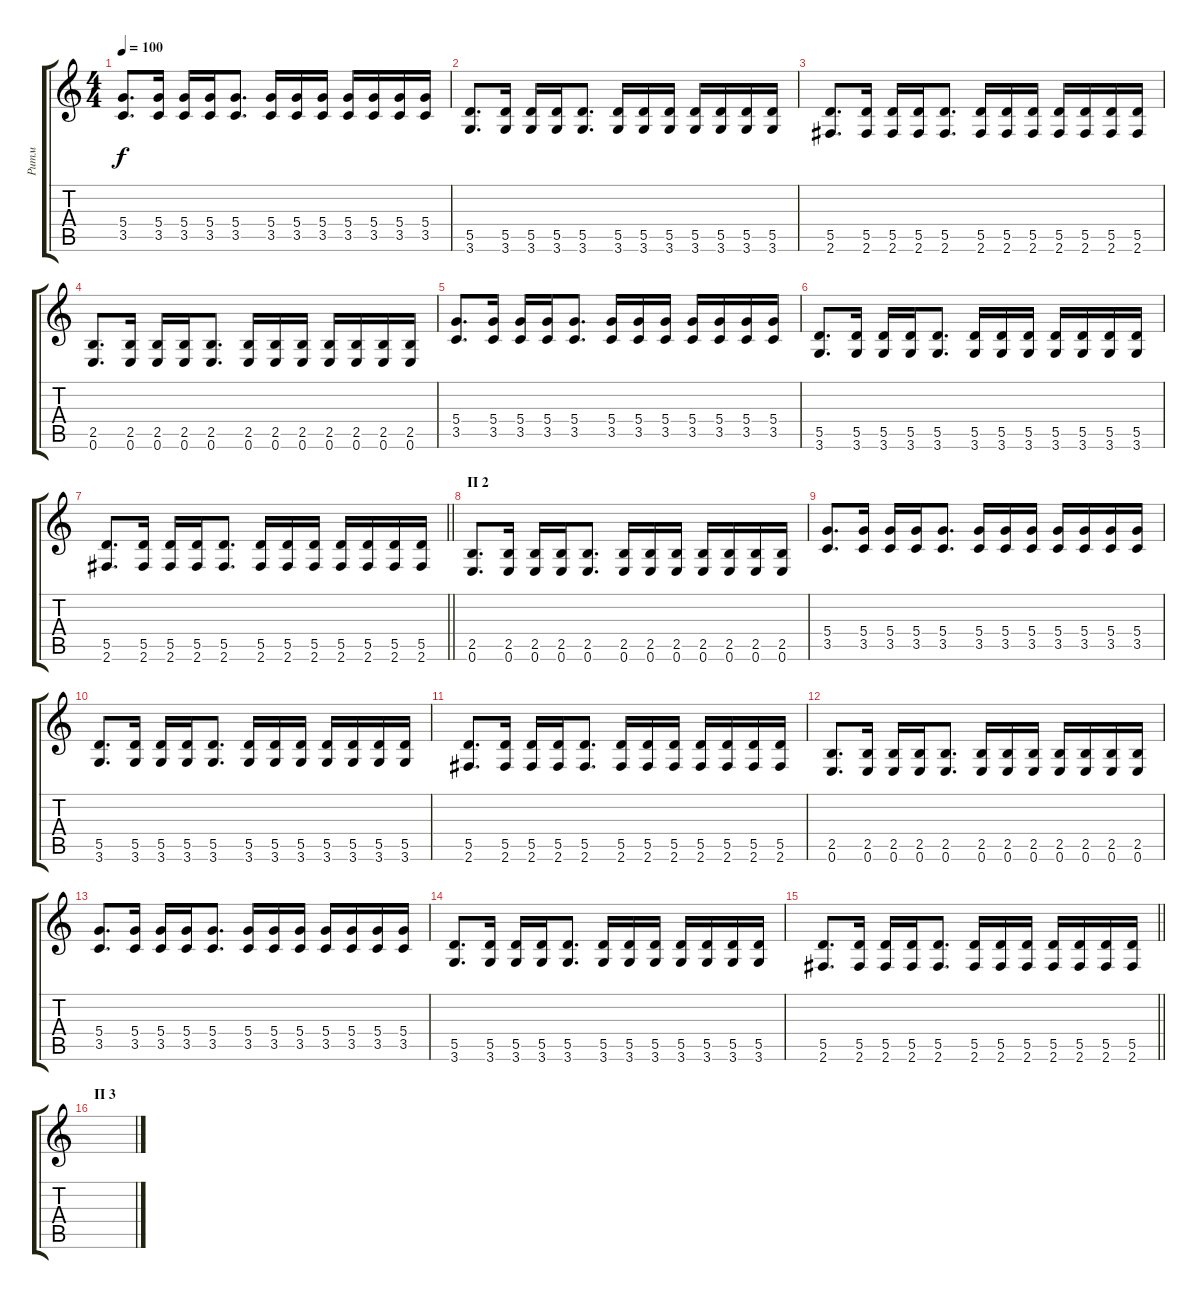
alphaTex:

\track ("Ритм" "Ритм") {instrument acousticguitarsteel}
\staff {score tabs}
\tuning (E4 B3 G3 D3 A2 E2) {hide}
\ts (4 4)
\tempo 100
\clef g2
\ks c
(5.4 3.5).8{d dy f} (5.4 3.5).16 (5.4 3.5).16 (5.4 3.5).16 (5.4 3.5).8{d} (5.4 3.5).16 (5.4 3.5).16 (5.4 3.5).16 (5.4 3.5).16 (5.4 3.5).16 (5.4 3.5).16 (5.4 3.5).16 |
(5.5 3.6).8{d} (5.5 3.6).16 (5.5 3.6).16 (5.5 3.6).16 (5.5 3.6).8{d} (5.5 3.6).16 (5.5 3.6).16 (5.5 3.6).16 (5.5 3.6).16 (5.5 3.6).16 (5.5 3.6).16 (5.5 3.6).16 |
(5.5 2.6).8{d} (5.5 2.6).16 (5.5 2.6).16 (5.5 2.6).16 (5.5 2.6).8{d} (5.5 2.6).16 (5.5 2.6).16 (5.5 2.6).16 (5.5 2.6).16 (5.5 2.6).16 (5.5 2.6).16 (5.5 2.6).16 |
(2.5 0.6).8{d} (2.5 0.6).16 (2.5 0.6).16 (2.5 0.6).16 (2.5 0.6).8{d} (2.5 0.6).16 (2.5 0.6).16 (2.5 0.6).16 (2.5 0.6).16 (2.5 0.6).16 (2.5 0.6).16 (2.5 0.6).16 |
(5.4 3.5).8{d} (5.4 3.5).16 (5.4 3.5).16 (5.4 3.5).16 (5.4 3.5).8{d} (5.4 3.5).16 (5.4 3.5).16 (5.4 3.5).16 (5.4 3.5).16 (5.4 3.5).16 (5.4 3.5).16 (5.4 3.5).16 |
(5.5 3.6).8{d} (5.5 3.6).16 (5.5 3.6).16 (5.5 3.6).16 (5.5 3.6).8{d} (5.5 3.6).16 (5.5 3.6).16 (5.5 3.6).16 (5.5 3.6).16 (5.5 3.6).16 (5.5 3.6).16 (5.5 3.6).16 |
\barLineRight lightlight
(5.5 2.6).8{d} (5.5 2.6).16 (5.5 2.6).16 (5.5 2.6).16 (5.5 2.6).8{d} (5.5 2.6).16 (5.5 2.6).16 (5.5 2.6).16 (5.5 2.6).16 (5.5 2.6).16 (5.5 2.6).16 (5.5 2.6).16 |
\section ("" "П 2")
(2.5 0.6).8{d} (2.5 0.6).16 (2.5 0.6).16 (2.5 0.6).16 (2.5 0.6).8{d} (2.5 0.6).16 (2.5 0.6).16 (2.5 0.6).16 (2.5 0.6).16 (2.5 0.6).16 (2.5 0.6).16 (2.5 0.6).16 |
(5.4 3.5).8{d} (5.4 3.5).16 (5.4 3.5).16 (5.4 3.5).16 (5.4 3.5).8{d} (5.4 3.5).16 (5.4 3.5).16 (5.4 3.5).16 (5.4 3.5).16 (5.4 3.5).16 (5.4 3.5).16 (5.4 3.5).16 |
(5.5 3.6).8{d} (5.5 3.6).16 (5.5 3.6).16 (5.5 3.6).16 (5.5 3.6).8{d} (5.5 3.6).16 (5.5 3.6).16 (5.5 3.6).16 (5.5 3.6).16 (5.5 3.6).16 (5.5 3.6).16 (5.5 3.6).16 |
(5.5 2.6).8{d} (5.5 2.6).16 (5.5 2.6).16 (5.5 2.6).16 (5.5 2.6).8{d} (5.5 2.6).16 (5.5 2.6).16 (5.5 2.6).16 (5.5 2.6).16 (5.5 2.6).16 (5.5 2.6).16 (5.5 2.6).16 |
(2.5 0.6).8{d} (2.5 0.6).16 (2.5 0.6).16 (2.5 0.6).16 (2.5 0.6).8{d} (2.5 0.6).16 (2.5 0.6).16 (2.5 0.6).16 (2.5 0.6).16 (2.5 0.6).16 (2.5 0.6).16 (2.5 0.6).16 |
(5.4 3.5).8{d} (5.4 3.5).16 (5.4 3.5).16 (5.4 3.5).16 (5.4 3.5).8{d} (5.4 3.5).16 (5.4 3.5).16 (5.4 3.5).16 (5.4 3.5).16 (5.4 3.5).16 (5.4 3.5).16 (5.4 3.5).16 |
(5.5 3.6).8{d} (5.5 3.6).16 (5.5 3.6).16 (5.5 3.6).16 (5.5 3.6).8{d} (5.5 3.6).16 (5.5 3.6).16 (5.5 3.6).16 (5.5 3.6).16 (5.5 3.6).16 (5.5 3.6).16 (5.5 3.6).16 |
\barLineRight lightlight
(5.5 2.6).8{d} (5.5 2.6).16 (5.5 2.6).16 (5.5 2.6).16 (5.5 2.6).8{d} (5.5 2.6).16 (5.5 2.6).16 (5.5 2.6).16 (5.5 2.6).16 (5.5 2.6).16 (5.5 2.6).16 (5.5 2.6).16 |
\section ("" "П 3")
